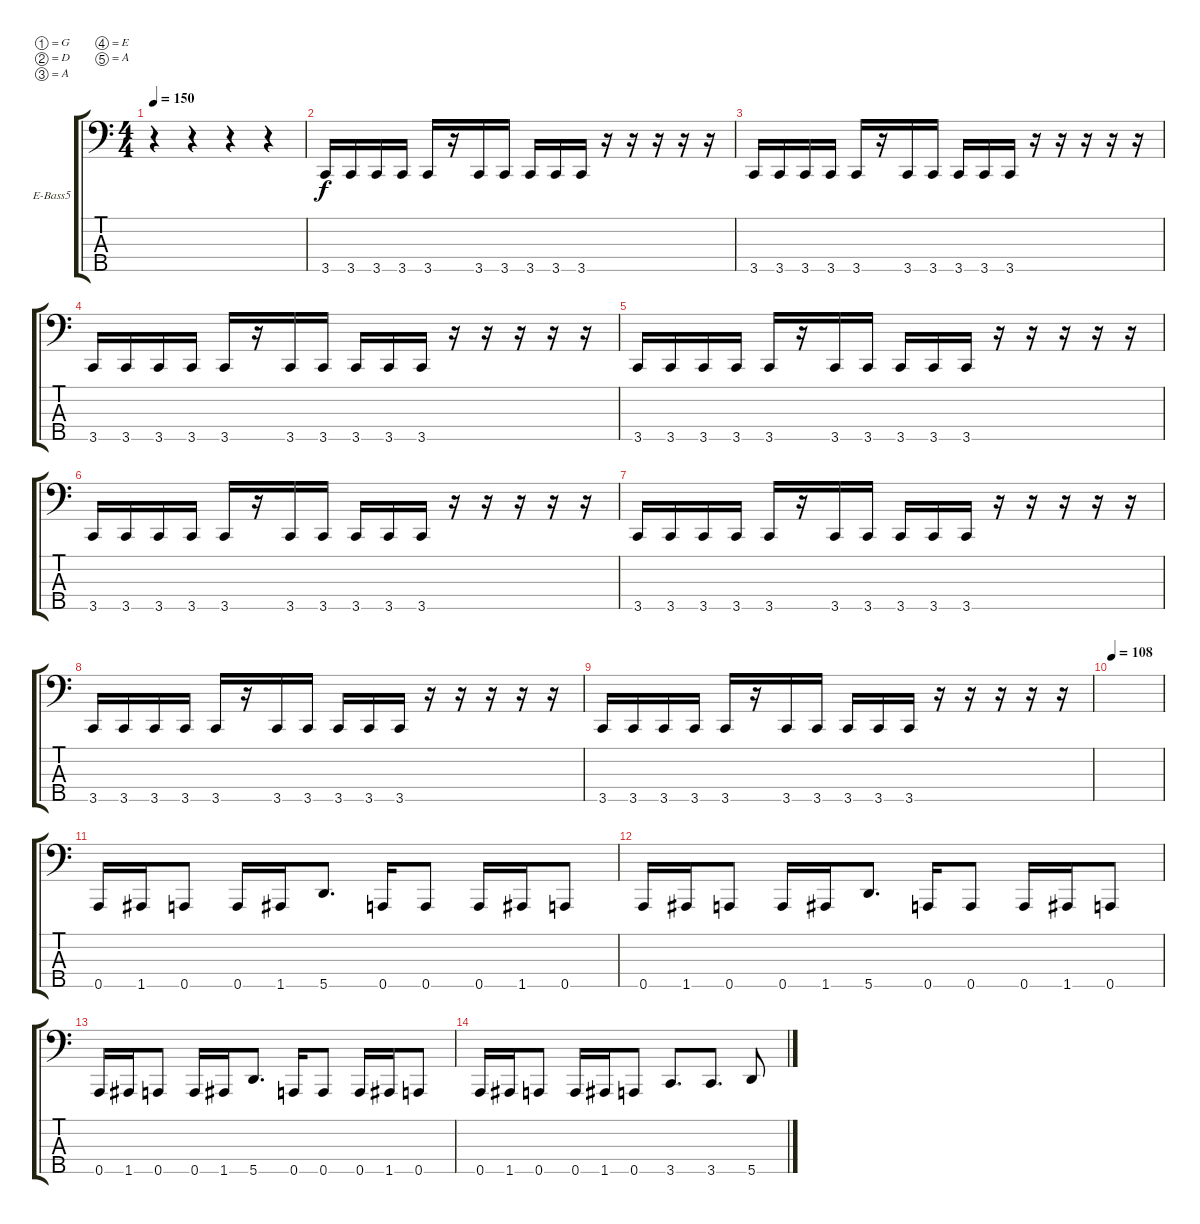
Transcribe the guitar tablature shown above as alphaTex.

\defaultSystemsLayout 4
\bracketExtendMode groupsimilarinstruments
\firstSystemTrackNameOrientation horizontal
\otherSystemsTrackNameOrientation horizontal
\track ("Electric Bass" "E-Bass5") {instrument electricbassfinger}
\staff {score tabs}
\tuning (G2 D2 A1 E1 A0)
\ts (4 4)
\tempo 150
\clef f4
\scale
0.487395
\ks c
r.4{dy f instrument electricbassfinger} r.4 r.4 r.4 |
\scale
0.256303 3.5.16 3.5.16 3.5.16 3.5.16 3.5.16 r.16 3.5.16 3.5.16 3.5.16 3.5.16 3.5.16 r.16 r.16 r.16 r.16 r.16 |
\scale
0.256303 3.5.16 3.5.16 3.5.16 3.5.16 3.5.16 r.16 3.5.16 3.5.16 3.5.16 3.5.16 3.5.16 r.16 r.16 r.16 r.16 r.16 |
\scale
0.333333 3.5.16 3.5.16 3.5.16 3.5.16 3.5.16 r.16 3.5.16 3.5.16 3.5.16 3.5.16 3.5.16 r.16 r.16 r.16 r.16 r.16 |
\scale
0.333333 3.5.16 3.5.16 3.5.16 3.5.16 3.5.16 r.16 3.5.16 3.5.16 3.5.16 3.5.16 3.5.16 r.16 r.16 r.16 r.16 r.16 |
\scale
0.333333 3.5.16 3.5.16 3.5.16 3.5.16 3.5.16 r.16 3.5.16 3.5.16 3.5.16 3.5.16 3.5.16 r.16 r.16 r.16 r.16 r.16 |
\scale
0.333333 3.5.16 3.5.16 3.5.16 3.5.16 3.5.16 r.16 3.5.16 3.5.16 3.5.16 3.5.16 3.5.16 r.16 r.16 r.16 r.16 r.16 |
\scale
0.333333 3.5.16 3.5.16 3.5.16 3.5.16 3.5.16 r.16 3.5.16 3.5.16 3.5.16 3.5.16 3.5.16 r.16 r.16 r.16 r.16 r.16 |
\scale
0.333333 3.5.16 3.5.16 3.5.16 3.5.16 3.5.16 r.16 3.5.16 3.5.16 3.5.16 3.5.16 3.5.16 r.16 r.16 r.16 r.16 r.16 |
\tempo 108
\scale
0.333333 |
\scale
0.333333 0.5.16 1.5.16 0.5.8 0.5.16 1.5.16 5.5.8{d} 0.5.16 0.5.8 0.5.16 1.5.16 0.5.8 |
\scale
0.333333 0.5.16 1.5.16 0.5.8 0.5.16 1.5.16 5.5.8{d} 0.5.16 0.5.8 0.5.16 1.5.16 0.5.8 |
\scale
0.333333 0.5.16 1.5.16 0.5.8 0.5.16 1.5.16 5.5.8{d} 0.5.16 0.5.8 0.5.16 1.5.16 0.5.8 |
\scale
0.333333 0.5.16 1.5.16 0.5.8 0.5.16 1.5.16 0.5.8 3.5.8{d} 3.5.8{d} 5.5.8 |
\scale
0.333333 |
\scale
0.333333
